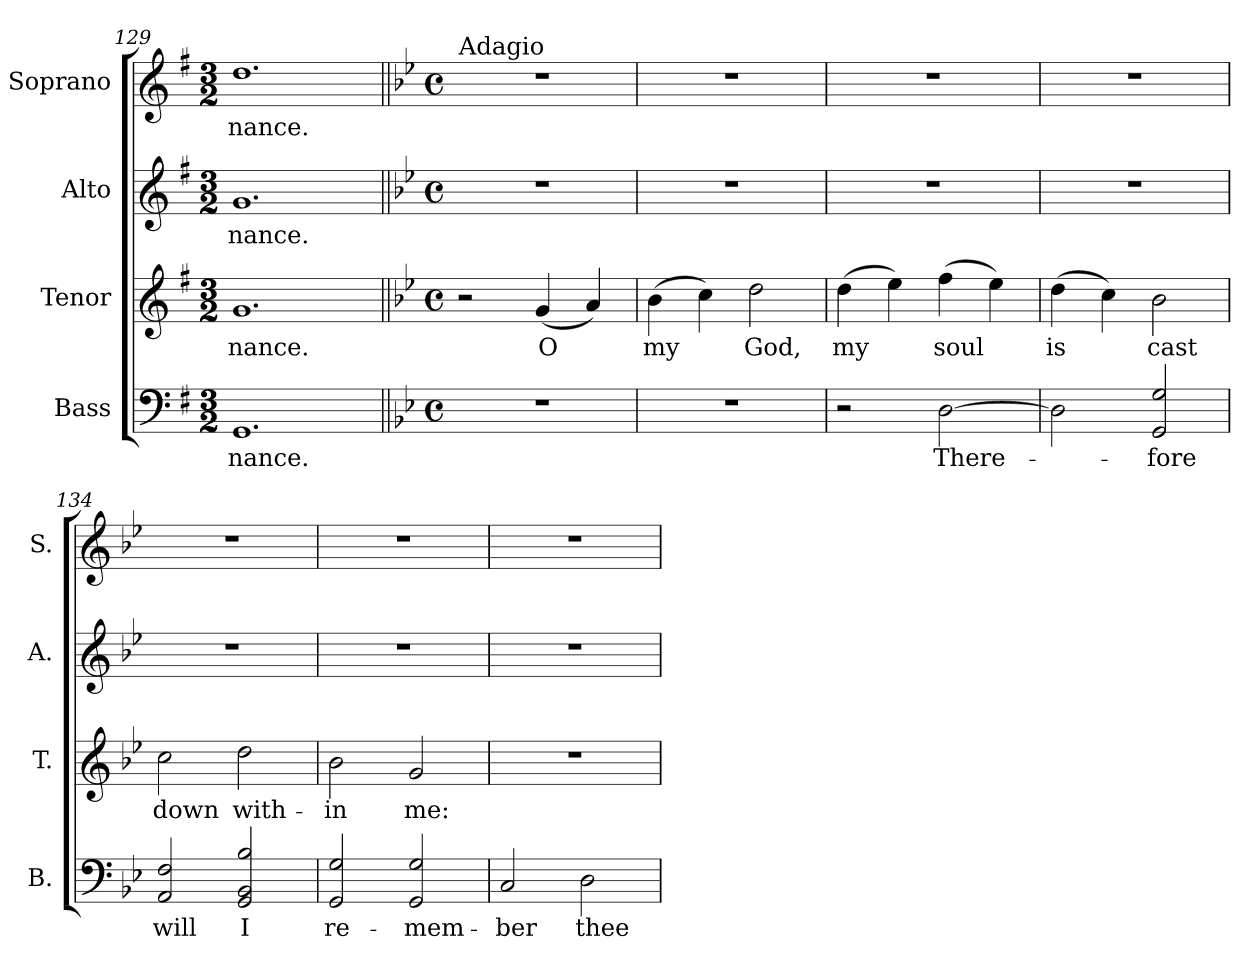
**kern	**text	**kern	**text	**kern	**text	**kern	**text
*part4	*part4	*part3	*part3	*part2	*part2	*part1	*part1
*staff4	*staff4	*staff3	*staff3	*staff2	*staff2	*staff1	*staff1
*I"Bass	*	*I"Tenor	*	*I"Alto	*	*I"Soprano	*
*I'B.	*	*I'T.	*	*I'A.	*	*I'S.	*
*clefF4	*	*clefG2	*	*clefG2	*	*clefG2	*
*k[f#]	*	*k[f#]	*	*k[f#]	*	*k[f#]	*
*G:	*	*G:	*	*G:	*	*G:	*
*M3/2	*	*M3/2	*	*M3/2	*	*M3/2	*
=129	=129	=129	=129	=129	=129	=129	=129
!	!LO:LY:b:color=#000000	!	!	!	!	!	!
!	!	!	!LO:LY:b:color=#000000	!	!	!	!
!	!	!	!	!	!LO:LY:b:color=#000000	!	!
!	!	!	!	!	!	!	!LO:LY:b:color=#000000
1.GGi	nance.	1.gi	nance.	1.gi	nance.	1.ddi	nance.
!!LO:PB:g=z
=130||	=130||	=130||	=130||	=130||	=130||	=130||	=130||
*k[b-e-]	*	*k[b-e-]	*	*k[b-e-]	*	*k[b-e-]	*
*g:	*	*g:	*	*g:	*	*g:	*
*M4/4	*	*M4/4	*	*M4/4	*	*M4/4	*
*met(c)	*	*met(c)	*	*met(c)	*	*met(c)	*
!	!	!	!	!	!	!LO:TX:a:t=Adagio	!
1r	.	2r	.	1r	.	1r	.
!	!	!	!LO:LY:b:color=#000000	!	!	!	!
.	.	(4gi/	O	.	.	.	.
.	.	4ai/)	.	.	.	.	.
=131	=131	=131	=131	=131	=131	=131	=131
!	!	!	!LO:LY:b:color=#000000	!	!	!	!
1r	.	(4b-i\	my	1r	.	1r	.
.	.	4cci\)	.	.	.	.	.
!	!	!	!LO:LY:b:color=#000000	!	!	!	!
.	.	2ddi\	God,	.	.	.	.
=132	=132	=132	=132	=132	=132	=132	=132
!	!	!	!LO:LY:b:color=#000000	!	!	!	!
2r	.	(4ddi\	my	1r	.	1r	.
.	.	4ee-i\)	.	.	.	.	.
!	!LO:LY:b:color=#000000	!	!	!	!	!	!
!	!	!	!LO:LY:b:color=#000000	!	!	!	!
[2Di\	There-	(4ffi\	soul	.	.	.	.
.	.	4ee-i\)	.	.	.	.	.
=133	=133	=133	=133	=133	=133	=133	=133
!	!	!	!LO:LY:b:color=#000000	!	!	!	!
2Di\]	.	(4ddi\	is	1r	.	1r	.
.	.	4cci\)	.	.	.	.	.
!	!LO:LY:b:color=#000000	!	!	!	!	!	!
!	!	!	!LO:LY:b:color=#000000	!	!	!	!
2GGi/ 2Gi	-fore	2b-i\	cast	.	.	.	.
=134	=134	=134	=134	=134	=134	=134	=134
!	!LO:LY:b:color=#000000	!	!	!	!	!	!
!	!	!	!LO:LY:b:color=#000000	!	!	!	!
2AAi/ 2Fi	will	2cci\	down	1r	.	1r	.
!	!LO:LY:b:color=#000000	!	!	!	!	!	!
!	!	!	!LO:LY:b:color=#000000	!	!	!	!
2GGi/ 2BB-i 2B-i	I	2ddi\	with-	.	.	.	.
=135	=135	=135	=135	=135	=135	=135	=135
!	!LO:LY:b:color=#000000	!	!	!	!	!	!
!	!	!	!LO:LY:b:color=#000000	!	!	!	!
2GGi/ 2Gi	re-	2b-i\	-in	1r	.	1r	.
!	!LO:LY:b:color=#000000	!	!	!	!	!	!
!	!	!	!LO:LY:b:color=#000000	!	!	!	!
2GGi/ 2Gi	-mem-	2gi/	me:	.	.	.	.
!!LO:LB:g=z
=136	=136	=136	=136	=136	=136	=136	=136
!	!LO:LY:b:color=#000000	!	!	!	!	!	!
2Ci/	-ber	1r	.	1r	.	1r	.
!	!LO:LY:b:color=#000000	!	!	!	!	!	!
2Di\	thee	.	.	.	.	.	.
=	=	=	=	=	=	=	=
*-	*-	*-	*-	*-	*-	*-	*-
